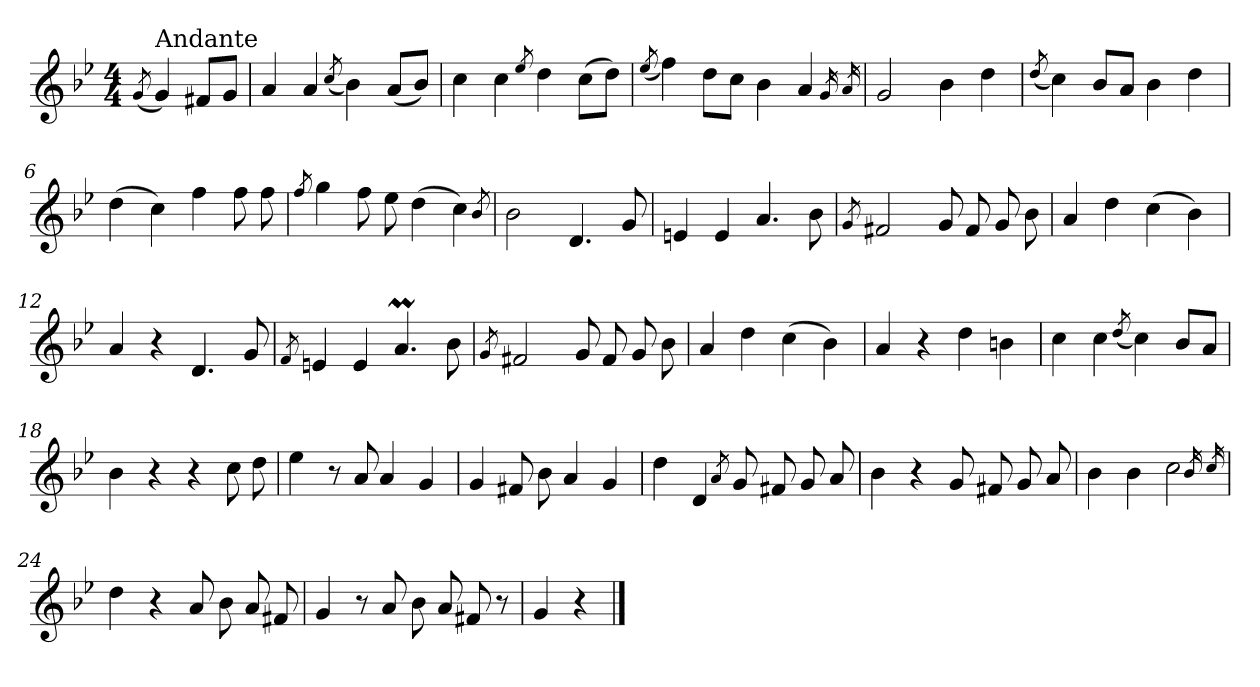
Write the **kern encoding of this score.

**kern
*part1
*staff1
*clefG2
*k[b-e-]
*B-:
*M4/4
=
(<8qg/
!LO:TX:a:t=Andante
4g/)
8f#X/L
8g/J
=1
4a/
4a/
(<8qcc/
4b-\)
(<8a/L
8b-/J)
=2
4cc\
4cc\
8qee-/
4dd\
(>8cc\L
8dd\J)
=3
(<8qee-/
4ff\)
8dd\L
8cc\J
4b-\
4a/
16qg/
16qa/
=4
2g/
4b-\
4dd\
!!LO:LB:g=z
=5
(<8qdd/
4cc\)
8b-/L
8a/J
4b-\
4dd\
=6
(>4dd\
4cc\)
4ff\
8ff\
8ff\
=7
8qff/
4gg\
8ff\
8ee-\
(>4dd\
4cc\)
8qb-/
=8
2b-\
4.d/
8g/
=9
4en/
4e/
4.a/
8b-\
!!LO:LB:g=z
=10
8qg/
2f#X/
8g/
8f#/
8g/
8b-\
=11
4a/
4dd\
(>4cc\
4b-\)
=12
4a/
4r
4.d/
8g/
=13
8qf/
4en/
4e/
4.am/
8b-\
=14
8qg/
2f#X/
8g/
8f#/
8g/
8b-\
!!LO:LB:g=z
=15
4a/
4dd\
(>4cc\
4b-\)
=16
4a/
4r
4dd\
4bn\
=17
4cc\
4cc\
(<8qdd/
4cc\)
8b-/L
8a/J
=18
4b-\
4r
4r
8cc\
8dd\
=19
4ee-\
8r
8a/
4a/
4g/
=20
4g/
8f#X/
8b-\
4a/
4g/
!!LO:LB:g=z
=21
4dd\
4d/
8qa/
8g/
8f#X/
8g/
8a/
=22
4b-\
4r
8g/
8f#X/
8g/
8a/
=23
4b-\
4b-\
2cc\
16qb-/
16qcc/
=24
4dd\
4r
8a/
8b-\
8a/
8f#X/
=25
4g/
8r
8a/
8b-\
8a/
8f#X/
8r
!!LO:LB:g=z
=26
4g/
4r
==
*-
